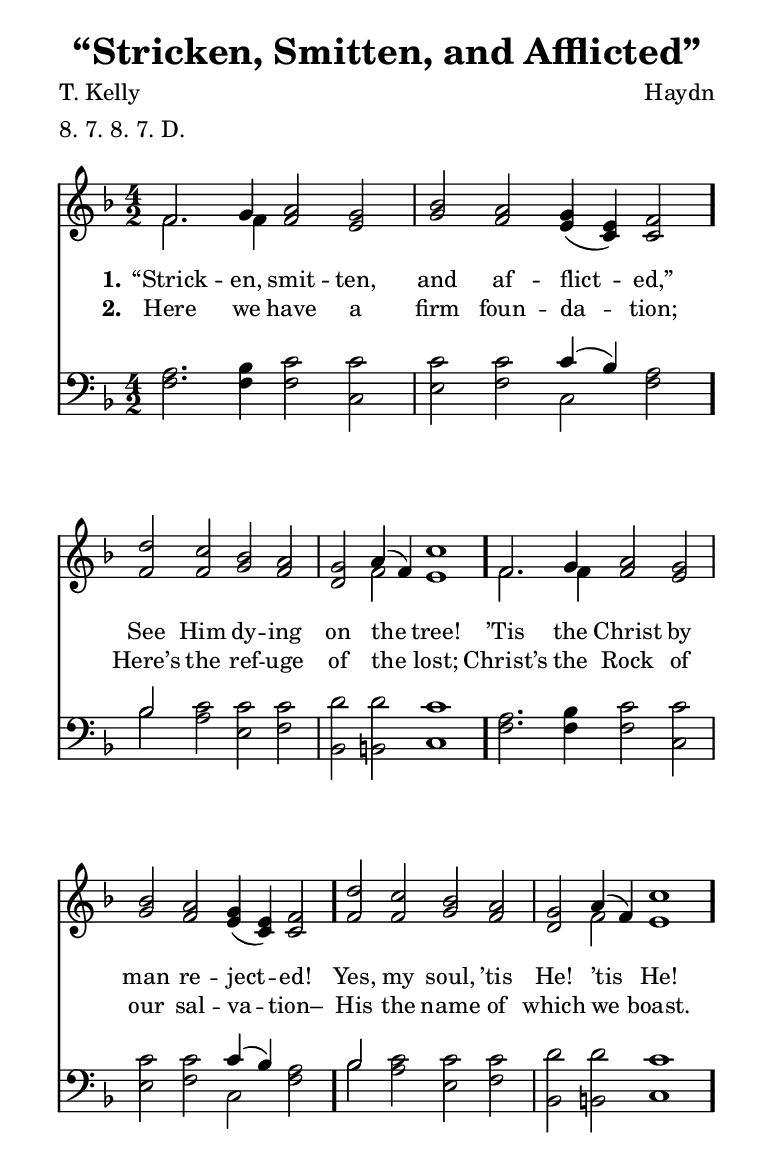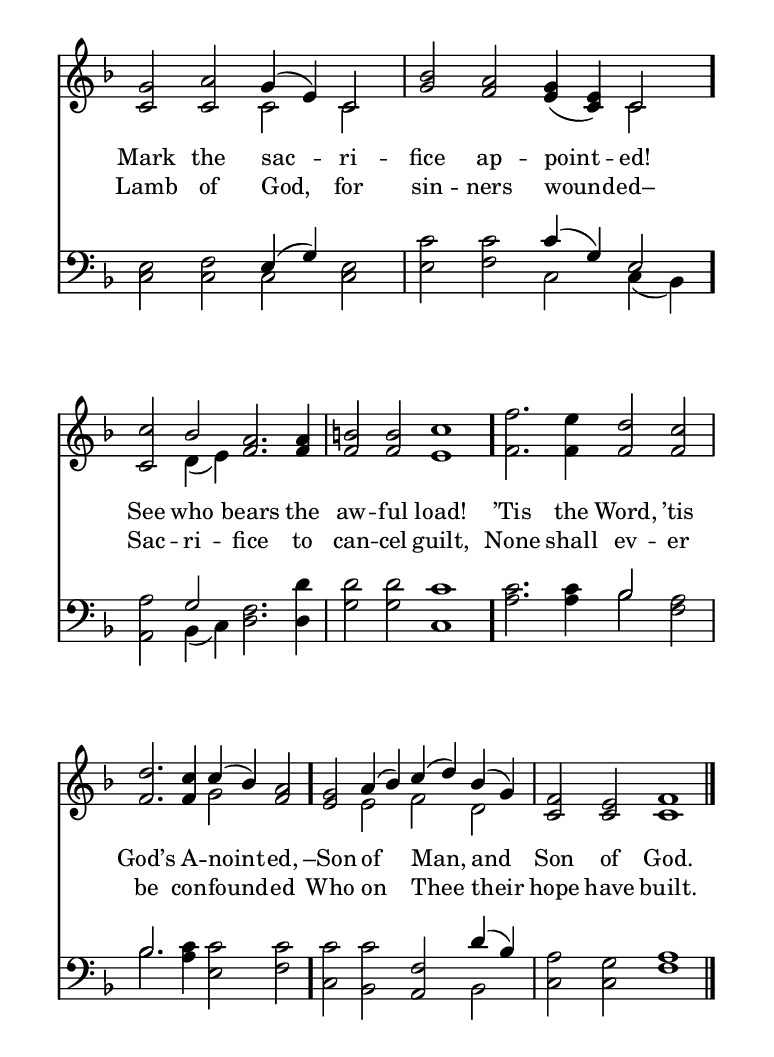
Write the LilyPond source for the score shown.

\include "common/global.ily"
\paper {
  \include "common/paper.ily"
  systems-per-page = ##f
}

\header{
  %gospel
  hymnnumber = "36"
  title = "“Stricken, Smitten, and Afflicted”"
  tunename = "Austria"
  meter = "8. 7. 8. 7. D."
  poet = "T. Kelly"
  composer = "Haydn"
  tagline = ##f
}

% for fermata in MIDI
ta = { \tempo 2=90 }
tb = { \tempo 2=45 }

patternAA = { c2. c4 c2 c2 | c2 c2 c4( c4) c2 }
patternAB = { c2. c4 c2 c2 | c2 c2 c2      c2 }

patternBA = { c2 c2 c2 c2 | c2 c4( c4) c1 }
patternBB = { c2 c2 c2 c2 | c2 c2      c1 }

patternCA = { c2 c2 c4( c4) c2 | c2 c2 c4( c4) c2      }
patternCB = { c2 c2 c2      c2 | c2 c2 c4( c4) c2      }
patternCC = { c2 c2 c2      c2 | c2 c2 c2      c4( c4) }

patternDA = { c2 c2      c2. c4 | c2 c2 c1 }
patternDB = { c2 c4( c4) c2. c4 | c2 c2 c1 }

patternEA = { c2. c4 c2 c2 | c2. c4 c4( c4) c2 }
patternEB = { c2. c4 c2 c2 | c2. c4 c2      c2 }

patternFA = { c2 c4( c4) c4( c4) c4( c4) | c2 c2 c1 }
patternFB = { c2 c2      c2      c2      | c2 c2 c1 }
patternFC = { c2 c2      c2      c4( c4) | c2 c2 c1 }

global = {
  \include "common/overrides.ily"
  \override Staff.TimeSignature.style = #'numbered
  \time 4/2
  \override Score.MetronomeMark.transparent = ##t % hide all fermata changes too
  \ta
  \key f \major
  \autoBeamOff
}

notesSoprano = {
\global
\relative c' {

  \changePitch \patternAA { f g a g | bes a g e f }
  \changePitch \patternBA { d' c bes a | g a f c' }
  \changePitch \patternAA { f, g a g | bes a g e f }
  \changePitch \patternBA { d' c bes a | g a f c' }

  \changePitch \patternCA { g a g e c | bes' a g e c }
  \changePitch \patternDA { c' bes a a | b b c }
  \changePitch \patternEA { f e d c | d c c bes a }
  \changePitch \patternFA { g a bes c d bes g | f e f }

  \bar "|."

}
}

notesAlto = {
\global
\relative e' {

  \changePitch \patternAA { f f f e | g f e c c }
  \changePitch \patternBB { f f g f | d f e }
  \changePitch \patternAA { f f f e | g f e c c }
  \changePitch \patternBB { f f g f | d f e }

  \changePitch \patternCB { c c c c | g' f e c c }
  \changePitch \patternDB { c d e f f | f f e }
  \changePitch \patternEB { f f f f | f f g f }
  \changePitch \patternFB { e e f d | c c c }

}
}

notesTenor = {
\global
\relative a {

  \changePitch \patternAA { a bes c c | c c c bes a }
  \changePitch \patternBB { bes c c c | d d c }
  \changePitch \patternAA { a bes c c | c c c bes a }
  \changePitch \patternBB { bes c c c | d d c }

  \changePitch \patternCA { e, f e g e | c' c c g e }
  \changePitch \patternDA { a g f d' | d d c }
  \changePitch \patternEB { c c bes a | bes c c c }
  \changePitch \patternFC { c c f, d' bes | a g a }

}
}

notesBass = {
\global
\relative f {

  \changePitch \patternAB { f f f c | e f c f }
  \changePitch \patternBB { bes a e f | bes, b c }
  \changePitch \patternAB { f f f c | e f c f }
  \changePitch \patternBB { bes a e f | bes, b c }

  \changePitch \patternCC { c c c c | e f c c bes }
  \changePitch \patternDB { a bes c d d | g g c, }
  \changePitch \patternEB { a' a bes f | bes a e f }
  \changePitch \patternFB { c bes a bes | c c f }

}
}

wordsA = \lyricmode {
\set stanza = "1."

“Strick -- en, smit -- ten, and af -- flict -- ed,” \bar "."
See Him dy -- ing on the tree! \bar "."
’Tis the Christ by man re -- ject -- ed! \bar "."
Yes, my soul, ’tis He! ’tis He! \bar "."
Mark the sac -- ri -- fice ap -- point -- ed! \bar "."
See who bears the aw -- ful load! \bar "."
’Tis the Word, ’tis God’s A -- noint -- ed, \bar "."
–Son of Man, and Son of God. \bar "."

}

wordsB = \lyricmode {
\set stanza = "2."

Here we have a firm foun -- da -- tion;
Here’s the ref -- uge of the lost;
Christ’s the Rock of our sal -- va -- tion–
His the name of which we boast.
Lamb of God, for sin -- ners wound -- ed–
Sac -- ri -- fice to can -- cel guilt,
None shall ev -- er be con -- found -- ed
Who on Thee their hope have built.

}

\score {
  \context ChoirStaff <<
    \context Staff = upper <<
      \set Staff.autoBeaming = ##f
      \set ChoirStaff.systemStartDelimiter = #'SystemStartBar
      \set ChoirStaff.printPartCombineTexts = ##f
      \partcombine #'(2 . 9) \notesSoprano \notesAlto
      \context NullVoice = sopranos { \voiceOne << \notesSoprano >> }
      \context NullVoice = altos { \voiceTwo << \notesAlto >> }
      \context Lyrics = one   \lyricsto sopranos \wordsA
      \context Lyrics = two   \lyricsto sopranos \wordsB
    >>
    \context Staff = men <<
      \set Staff.autoBeaming = ##f
      \clef bass
      \set ChoirStaff.printPartCombineTexts = ##f
      \partcombine #'(2 . 9) \notesTenor \notesBass
      \context NullVoice = tenors { \voiceOne << \notesTenor >> }
      \context NullVoice = basses { \voiceTwo << \notesBass >> }
    >>
  >>
  \layout {
    \include "common/layout.ily"
  }
  \midi{
    \include "common/midi.ily"
  }
}

\version "2.19.49"  % necessary for upgrading to future LilyPond versions.

% vi:set et ts=2 sw=2 ai nocindent syntax=lilypond:
